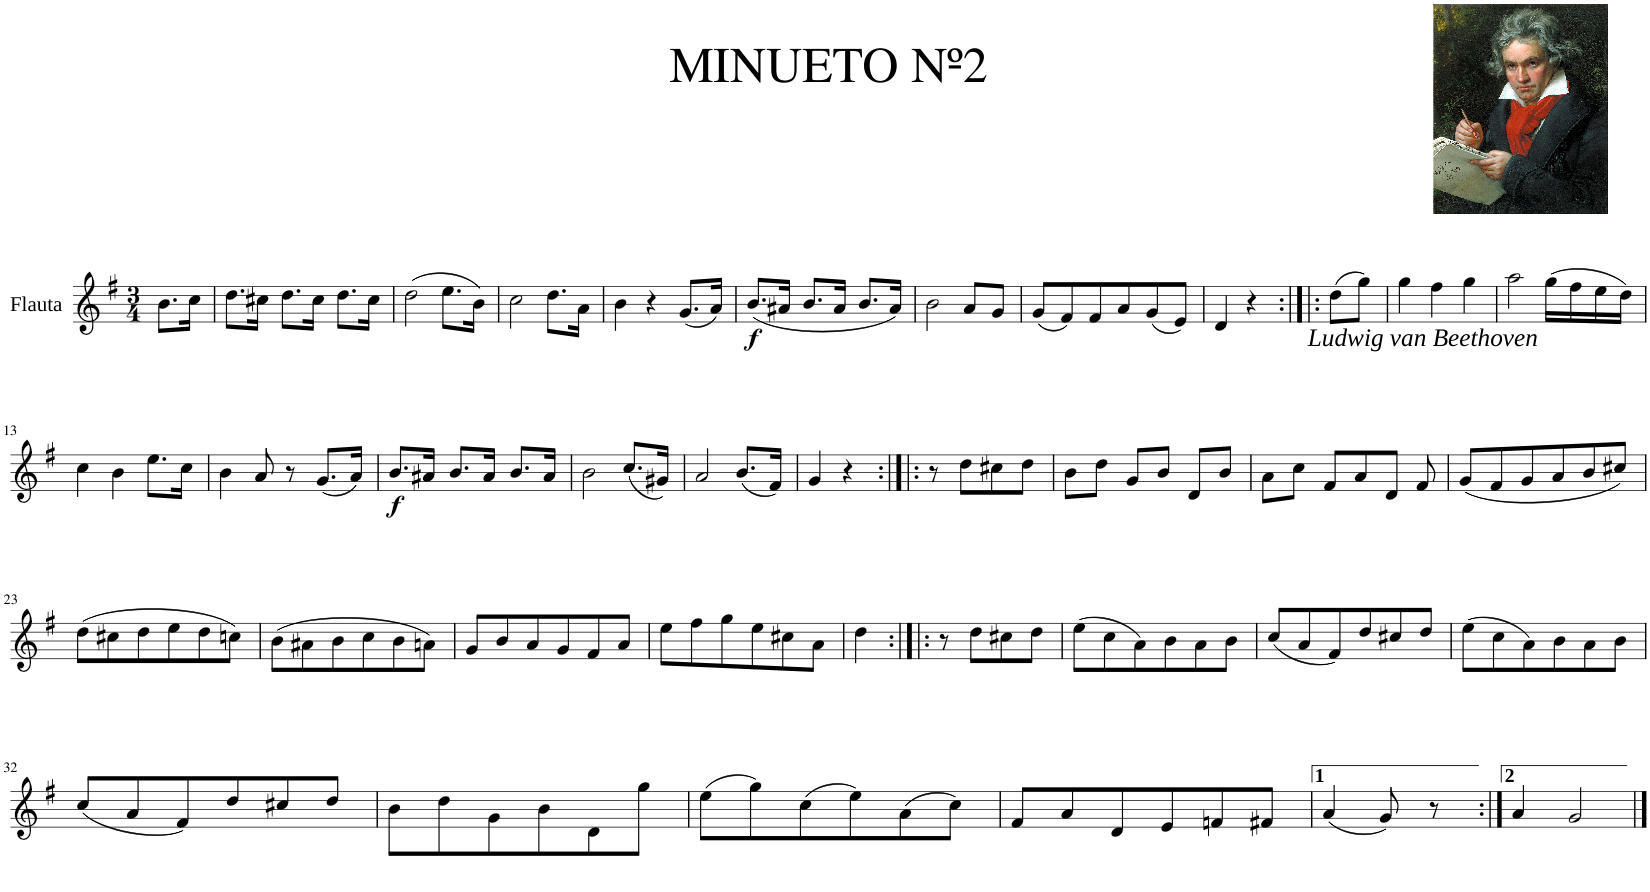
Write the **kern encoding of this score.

**kern	**dynam
*part1	*part1
*staff1	*staff1
*I"Flauta	*
*I'Fl	*
*clefG2	*
*k[f#]	*
*M3/4	*
=1	=1
8.b\L	.
16cc\Jk	.
=2	=2
8.dd\L	.
16cc#X\Jk	.
8.dd\L	.
16cc#\Jk	.
8.dd\L	.
16cc#\Jk	.
=3	=3
(2dd\	.
8.ee\L	.
16b\Jk)	.
=4	=4
2cc\	.
8.dd\L	.
16a\Jk	.
=5	=5
4b\	.
!LO:TX:b:i:t=Ludwig van Beethoven	!
4r	.
(8.g/L	.
16a/Jk)	.
=6	=6
!	!LO:DY:b
(8.b/L	f
16a#X/Jk	.
8.b/L	.
16a#/Jk	.
8.b/L	.
16a#/Jk)	.
=7	=7
2b\	.
8a/L	.
8g/J	.
=8	=8
(8g/L	.
8f#/)	.
8f#/	.
8a/	.
(8g/	.
8e/J)	.
=9	=9
4d/	.
4r	.
=10:|!|:	=10:|!|:
(8dd\L	.
8gg\J)	.
=11	=11
4gg\	.
4ff#\	.
4gg\	.
=12	=12
2aa\	.
(16gg\LL	.
16ff#\	.
16ee\	.
16dd\JJ)	.
!!LO:LB:g=z
=13	=13
4cc\	.
4b\	.
8.ee\L	.
16cc\Jk	.
=14	=14
4b\	.
8a/	.
8r	.
(8.g/L	.
16a/Jk)	.
=15	=15
!	!LO:DY:b
8.b/L	f
16a#X/Jk	.
8.b/L	.
16a#/Jk	.
8.b/L	.
16a#/Jk	.
=16	=16
2b\	.
(8.cc/L	.
16g#X/Jk)	.
=17	=17
2a/	.
(8.b/L	.
16f#/Jk)	.
=18	=18
4g/	.
4r	.
=19:|!|:	=19:|!|:
8r	.
8dd\L	.
8cc#X\	.
8dd\J	.
=20	=20
8b\L	.
8dd\J	.
8g/L	.
8b/J	.
8d/L	.
8b/J	.
=21	=21
8a\L	.
8cc\J	.
8f#/L	.
8a/	.
8d/J	.
8f#/	.
=22	=22
(8g/L	.
8f#/	.
8g/	.
8a/	.
8b/	.
8cc#X/J)	.
!!LO:LB:g=z
=23	=23
(8dd\L	.
8cc#X\	.
8dd\	.
8ee\	.
8dd\	.
8ccn\J)	.
=24	=24
(8b\L	.
8a#X\	.
8b\	.
8cc\	.
8b\	.
8an\J)	.
=25	=25
8g/L	.
8b/	.
8a/	.
8g/	.
8f#/	.
8a/J	.
=26	=26
8ee\L	.
8ff#\	.
8gg\	.
8ee\	.
8cc#X\	.
8a\J	.
=27	=27
4dd\	.
=28:|!|:	=28:|!|:
8r	.
8dd\L	.
8cc#X\	.
8dd\J	.
=29	=29
(8ee\L	.
8cc\	.
8a\)	.
8b\	.
8a\	.
8b\J	.
=30	=30
(8cc/L	.
8a/	.
8f#/)	.
8dd/	.
8cc#X/	.
8dd/J	.
=31	=31
(8ee\L	.
8cc\	.
8a\)	.
8b\	.
8a\	.
8b\J	.
!!LO:LB:g=z
=32	=32
(8cc/L	.
8a/	.
8f#/)	.
8dd/	.
8cc#X/	.
8dd/J	.
=33	=33
8b\L	.
8dd\	.
8g\	.
8b\	.
8d\	.
8gg\J	.
=34	=34
(8ee\L	.
8gg\)	.
(8cc\	.
8ee\)	.
(8a\	.
8cc\J)	.
=35	=35
8f#/L	.
8a/	.
8d/	.
8e/	.
8fn/	.
8f#X/J	.
=36	=36
(4a/	.
8g/)	.
8r	.
=37:|!	=37:|!
4a/	.
2g/	.
==	==
*-	*-
